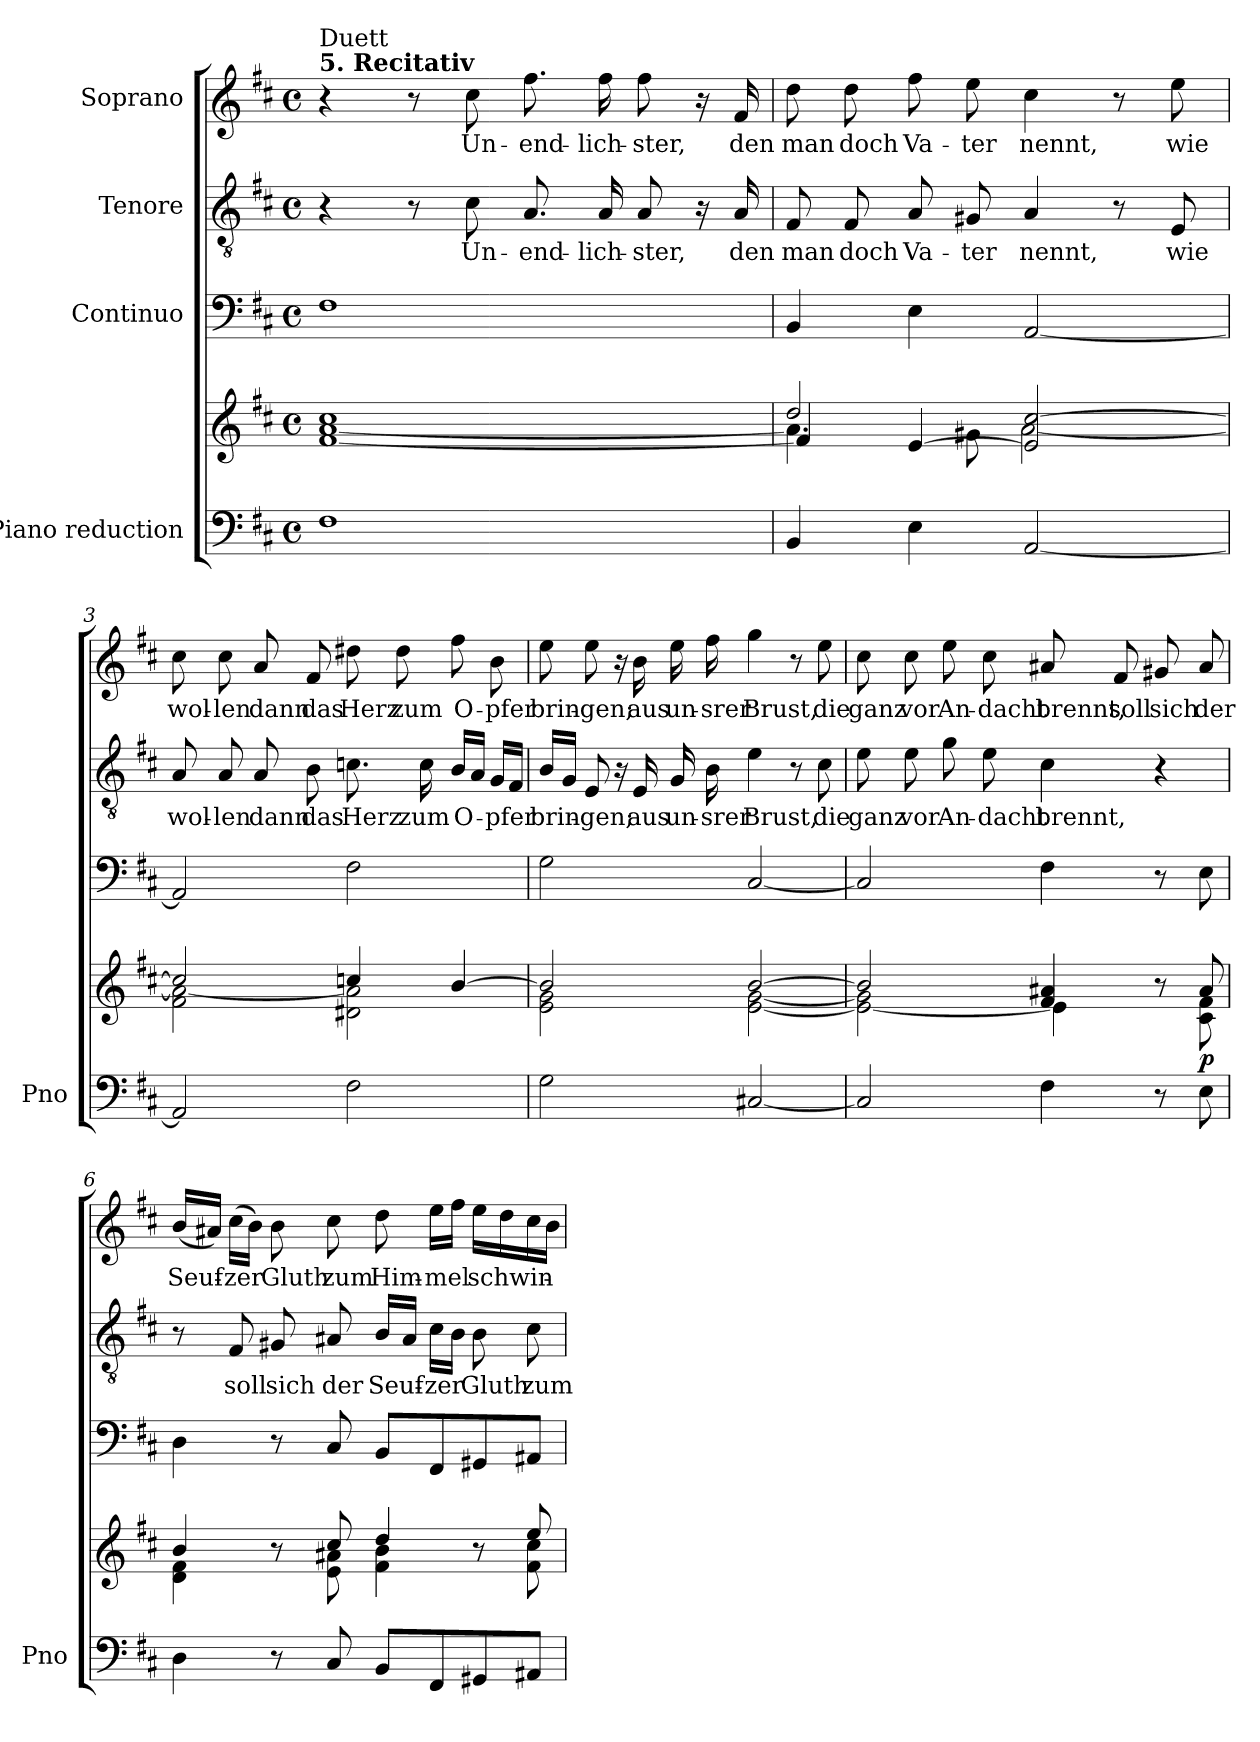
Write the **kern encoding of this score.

**kern	**kern	**dynam	**kern	**kern	**text	**kern	**text
*part4	*part4	*part4	*part3	*part2	*part2	*part1	*part1
*staff5	*staff4	*staff4/5	*staff3	*staff2	*staff2	*staff1	*staff1
*I"Piano reduction	*	*	*I"Continuo	*I"Tenore	*	*I"Soprano	*
*I'Pno	*	*	*	*	*	*	*
*stria5	*stria5	*	*	*	*	*	*
*clefF4	*clefG2	*	*clefF4	*clefGv2	*	*clefG2	*
*k[f#c#]	*k[f#c#]	*	*k[f#c#]	*k[f#c#]	*	*k[f#c#]	*
*M4/4	*M4/4	*	*M4/4	*M4/4	*	*M4/4	*
*met(c)	*met(c)	*	*met(c)	*met(c)	*	*met(c)	*
=1	=1	=1	=1	=1	=1	=1	=1
*	*^	*	*	*	*	*	*
!	!	!	!	!	!	!	!LO:TX:a:B:t=5. Recitativ	!
!	!	!	!	!	!	!	!LO:TX:a:t=Duett	!
1F#	1cc#	[1f# [>1a	.	1F#	4r	.	4r	.
.	.	.	.	.	8r	.	8r	.
!	!	!	!	!	!	!LO:LY:b	!	!LO:LY:b
.	.	.	.	.	8c#\	Un-	8cc#\	Un-
!	!	!	!	!	!	!LO:LY:b	!	!LO:LY:b
.	.	.	.	.	8.A/	-end-	8.ff#\	-end-
!	!	!	!	!	!	!LO:LY:b	!	!LO:LY:b
.	.	.	.	.	16A/	-lich-	16ff#\	-lich-
!	!	!	!	!	!	!LO:LY:b	!	!LO:LY:b
.	.	.	.	.	8A/	-ster,	8ff#\	-ster,
.	.	.	.	.	16r	.	16r	.
!	!	!	!	!	!	!LO:LY:b	!	!LO:LY:b
.	.	.	.	.	16A/	den	16f#/	den
=2	=2	=2	=2	=2	=2	=2	=2	=2
*	*	*^	*	*	*	*	*	*
!	!	!	!	!	!	!	!LO:LY:b	!	!LO:LY:b
4BB/	2dd/	4.a\]	4f#/]	.	4BB/	8F#/	man	8dd\	man
!	!	!	!	!	!	!	!LO:LY:b	!	!LO:LY:b
.	.	.	.	.	.	8F#/	doch	8dd\	doch
!	!	!	!	!	!	!	!LO:LY:b	!	!LO:LY:b
4E\	.	.	[<4e/	.	4E\	8A/	Va-	8ff#\	Va-
!	!	!	!	!	!	!	!LO:LY:b	!	!LO:LY:b
.	.	8g#X\	.	.	.	8G#X/	-ter	8ee\	-ter
!	!	!	!	!	!	!	!LO:LY:b	!	!LO:LY:b
[2AA/	2e/] [2cc#/	[>2a\	2ryy	.	[2AA/	4A/	nennt,	4cc#\	nennt,
.	.	.	.	.	.	8r	.	8r	.
!	!	!	!	!	!	!	!LO:LY:b	!	!LO:LY:b
.	.	.	.	.	.	8E/	wie	8ee\	wie
*	*	*v	*v	*	*	*	*	*	*
=3	=3	=3	=3	=3	=3	=3	=3	=3
!	!	!	!	!	!	!LO:LY:b	!	!LO:LY:b
2AA/]	2cc#/]	2f#\ 2a\_	.	2AA/]	8A/	wol-	8cc#\	wol-
!	!	!	!	!	!	!LO:LY:b	!	!LO:LY:b
.	.	.	.	.	8A/	-len	8cc#\	-len
!	!	!	!	!	!	!LO:LY:b	!	!LO:LY:b
.	.	.	.	.	8A/	dann	8a/	dann
!	!	!	!	!	!	!LO:LY:b	!	!LO:LY:b
.	.	.	.	.	8B\	das	8f#/	das
!	!	!	!	!	!	!LO:LY:b	!	!LO:LY:b
2F#\	4ccn/	2d#X\ 2a\]	.	2F#\	8.cn\	Herz	8dd#X\	Herz
!	!	!	!	!	!	!	!	!LO:LY:b
.	.	.	.	.	.	.	8dd#\	zum
!	!	!	!	!	!	!LO:LY:b	!	!
.	.	.	.	.	16c\	zum	.	.
!	!	!	!	!	!	!LO:LY:b	!	!LO:LY:b
.	[4b/	.	.	.	16B/LL	O-	8ff#\	O-
.	.	.	.	.	16A/JJ	.	.	.
!	!	!	!	!	!	!LO:LY:b	!	!LO:LY:b
.	.	.	.	.	16G/LL	-pfer	8b\	-pfer
.	.	.	.	.	16F#/JJ	.	.	.
=4	=4	=4	=4	=4	=4	=4	=4	=4
!	!	!	!	!	!	!LO:LY:b	!	!LO:LY:b
2G\	2b/]	2e\ 2g\	.	2G\	16B/LL	brin-	8ee\	brin-
.	.	.	.	.	16G/JJ	.	.	.
!	!	!	!	!	!	!LO:LY:b	!	!LO:LY:b
.	.	.	.	.	8E/	-gen;	8ee\	-gen;
.	.	.	.	.	16r	.	16r	.
!	!	!	!	!	!	!LO:LY:b	!	!LO:LY:b
.	.	.	.	.	16E/	aus	16b\	aus
!	!	!	!	!	!	!LO:LY:b	!	!LO:LY:b
.	.	.	.	.	16G/	un-	16ee\	un-
!	!	!	!	!	!	!LO:LY:b	!	!LO:LY:b
.	.	.	.	.	16B\	-srer	16ff#\	-srer
!	!	!	!	!	!	!LO:LY:b	!	!LO:LY:b
[2C#X/	[2b/	[2e\ [2g\	.	[2C#/	4e\	Brust,	4gg\	Brust,
.	.	.	.	.	8r	.	8r	.
!	!	!	!	!	!	!LO:LY:b	!	!LO:LY:b
.	.	.	.	.	8c#\	die	8ee\	die
!!LO:LB:g=z
=5	=5	=5	=5	=5	=5	=5	=5	=5
!	!	!	!	!	!	!LO:LY:b	!	!LO:LY:b
2C#/]	2b/]	2e\_ 2g\]	.	2C#/]	8e\	ganz	8cc#\	ganz
!	!	!	!	!	!	!LO:LY:b	!	!LO:LY:b
.	.	.	.	.	8e\	vor	8cc#\	vor
!	!	!	!	!	!	!LO:LY:b	!	!LO:LY:b
.	.	.	.	.	8g\	An-	8ee\	An-
!	!	!	!	!	!	!LO:LY:b	!	!LO:LY:b
.	.	.	.	.	8e\	-dacht	8cc#\	-dacht
!	!	!	!	!	!	!LO:LY:b	!	!LO:LY:b
4F#\	4f#/ 4a#X/	4e\]	.	4F#\	4c#\	brennt,	8a#X/	brennt,
!	!	!	!	!	!	!	!	!LO:LY:b
.	.	.	.	.	.	.	8f#/	soll
!	!	!	!	!	!	!	!	!LO:LY:b
8r	8r	8ryy	.	8r	4r	.	8g#X/	sich
!	!	!	!LO:DY:b	!	!	!	!	!LO:LY:b
8E\	8a#/	8c#\ 8f#\	p	8E\	.	.	8a#/	der
=6	=6	=6	=6	=6	=6	=6	=6	=6
!	!	!	!	!	!	!	!	!LO:LY:b
4D\	4b/	4d\ 4f#\	.	4D\	8r	.	(16b/LL	Seuf-
.	.	.	.	.	.	.	16a#X/JJ)	.
!	!	!	!	!	!	!LO:LY:b	!	!LO:LY:b
.	.	.	.	.	8F#/	soll	(16cc#\LL	-zer
.	.	.	.	.	.	.	16b\JJ)	.
!	!	!	!	!	!	!LO:LY:b	!	!LO:LY:b
8r	8r	8ryy	.	8r	8G#X/	sich	8b\	Gluth
!	!	!	!	!	!	!LO:LY:b	!	!LO:LY:b
8C#/	8cc#/	8e\ 8a#X\	.	8C#/	8A#X/	der	8cc#\	zum
!	!	!	!	!	!	!LO:LY:b	!	!LO:LY:b
8BB/L	4dd/	4f#\ 4b\	.	8BB/L	16B/LL	Seuf-	8dd\	Him-
.	.	.	.	.	16A#/JJ	.	.	.
!	!	!	!	!	!	!LO:LY:b	!	!LO:LY:b
8FF#/	.	.	.	8FF#/	16c#\LL	-zer	16ee\LL	-mel
.	.	.	.	.	16B\JJ	.	16ff#\JJ	.
!	!	!	!	!	!	!LO:LY:b	!	!LO:LY:b
8GG#X/	8r	8ryy	.	8GG#X/	8B\	Gluth	16ee\LL	schwin-
.	.	.	.	.	.	.	16dd\	.
!	!	!	!	!	!	!LO:LY:b	!	!
8AA#X/J	8ee/	8f#\ 8cc#\	.	8AA#X/J	8c#\	zum	16cc#\	.
.	.	.	.	.	.	.	16b\JJ	.
*	*v	*v	*	*	*	*	*	*
=	=	=	=	=	=	=	=
*-	*-	*-	*-	*-	*-	*-	*-
